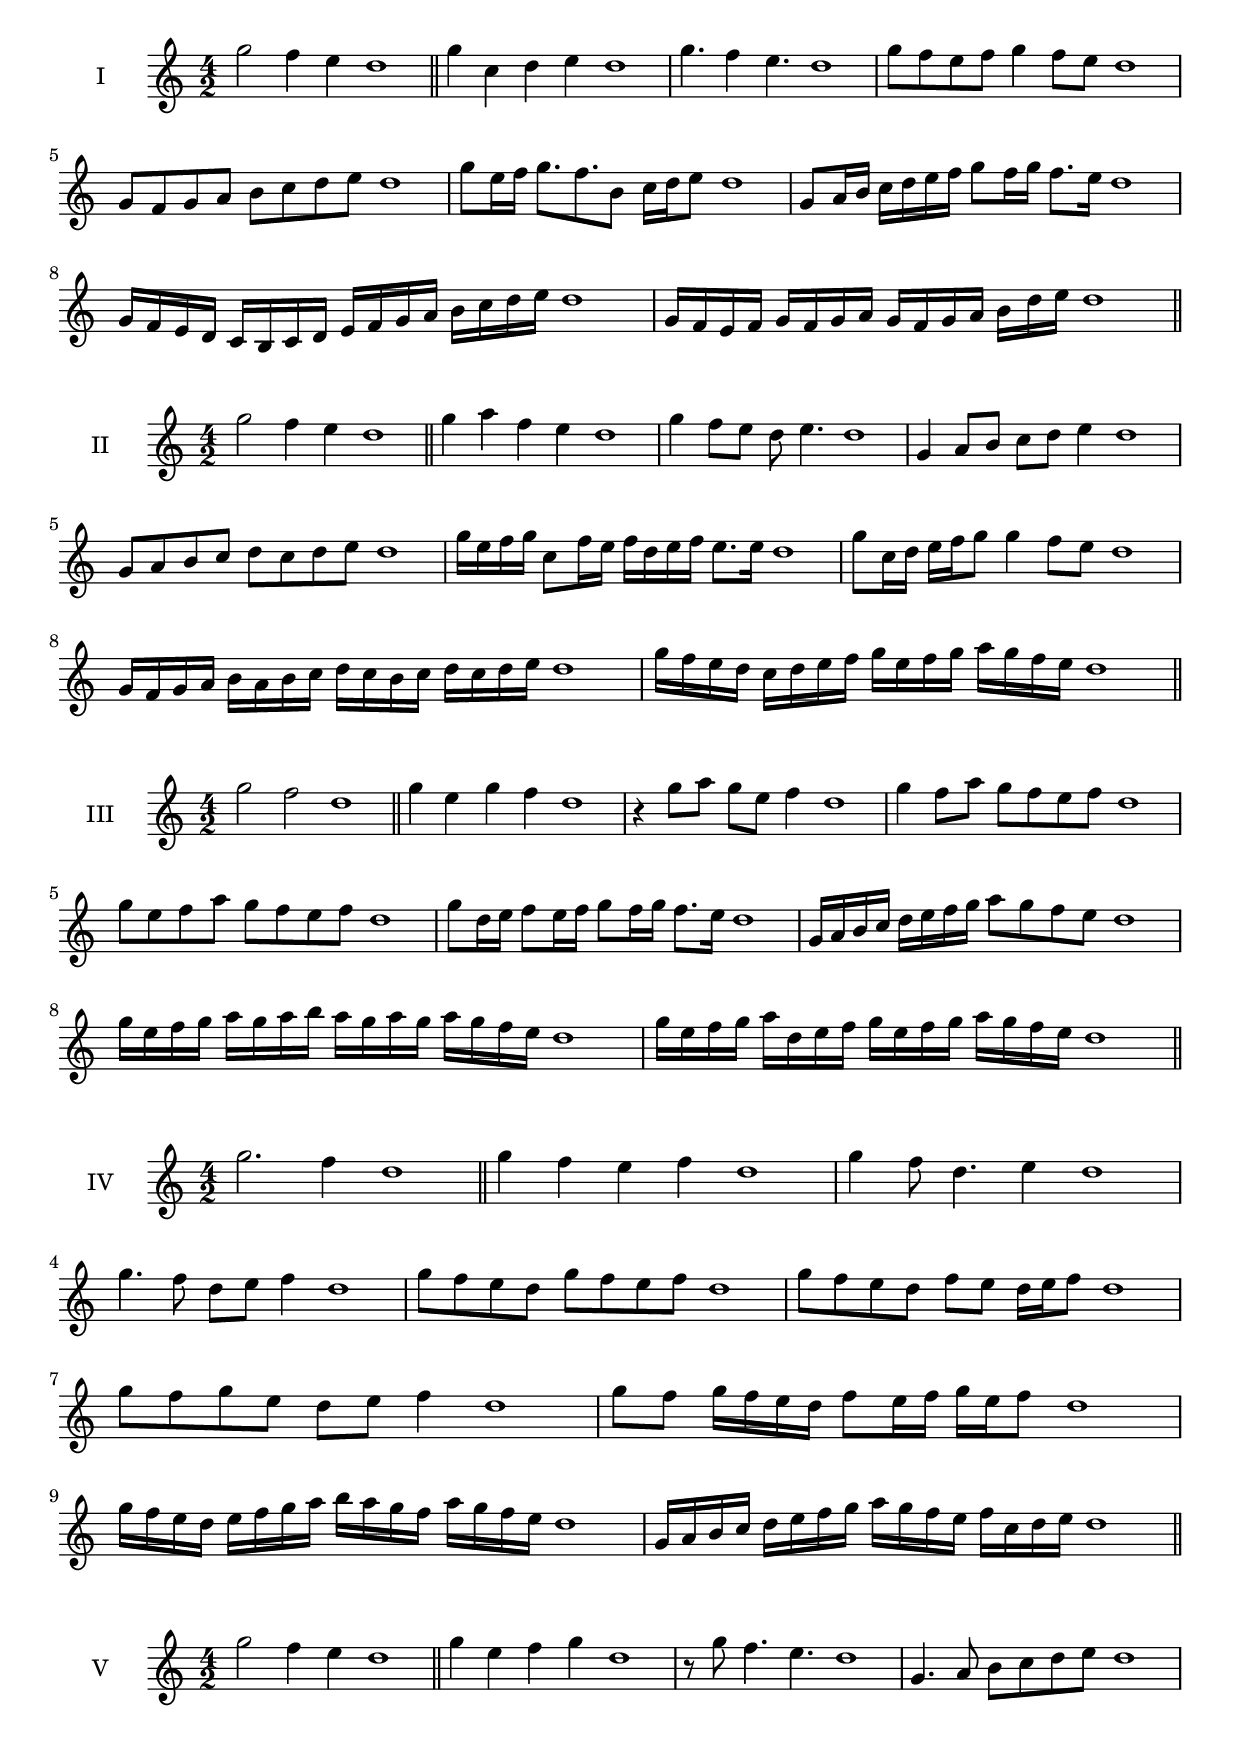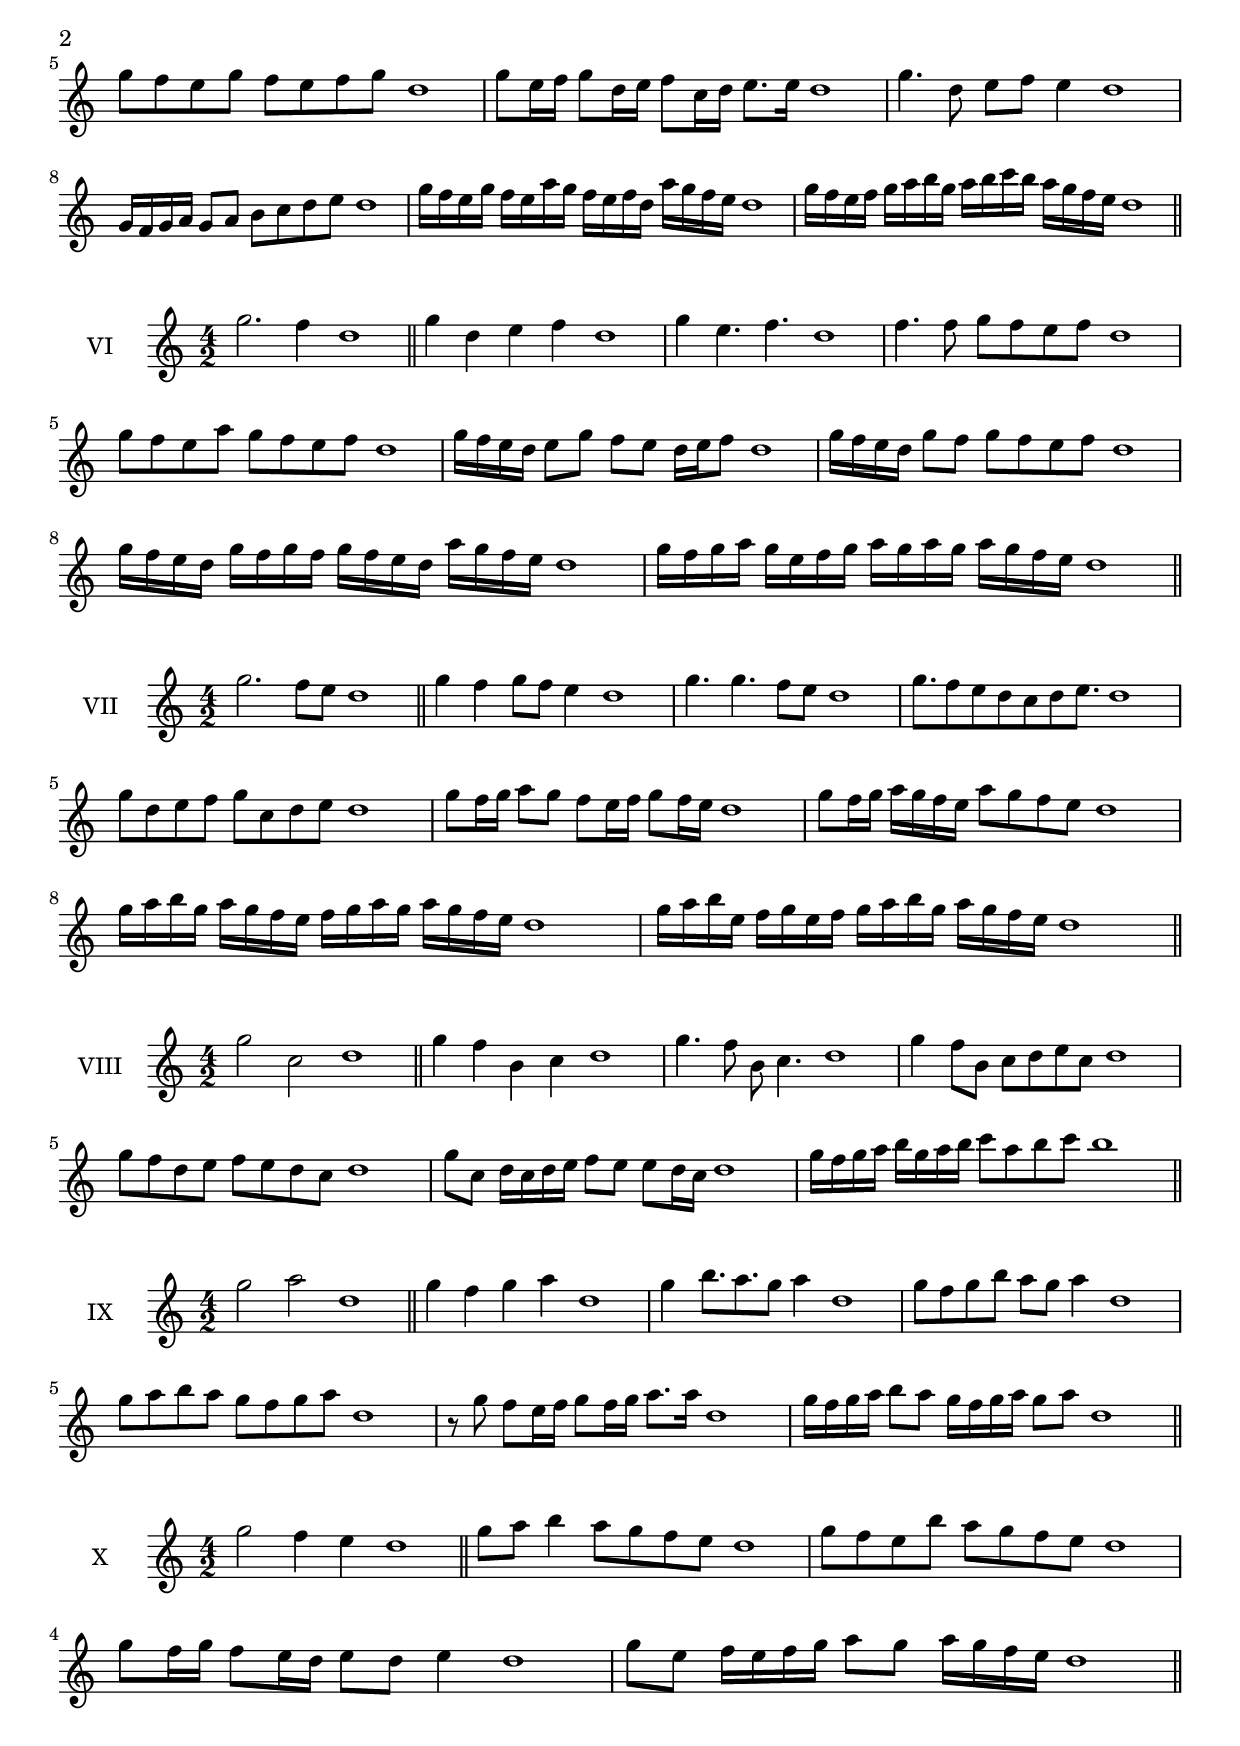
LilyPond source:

\version "2.18.2"
\score {
  \new Staff \with { instrumentName = #"I" }
  \relative c''' { 
   
  \time 4/2
  g2 f4 e d1 \bar "||"
  g4 c, d e d1
  g4. f4 e4. d1
  g8 f e f g4 f8 e d1
  g,8 f g a b c d e d1
  g8 e16 f g8. f8. b,8 c16 d e8 d1
  g,8 a16 b c d e f g8 f16 g f8. e16 d1
  g,16 f e d c b c d e f g a b c d e d1
  g,16 f e f g f g a g f g a b  d e d1
 \bar "||" \break
  }
 
}
\score {
  \new Staff \with { instrumentName = #"II" }
  \relative c''' { 
   
  \time 4/2
 g2 f4 e d1
 \bar "||"
 g4 a f e d1
 g4 f8 e d e4. d1
 g,4 a8 b c d e4 d1
 g,8 a b c d c d e d1
 g16 e f g c,8 f16 e f d e f e8. e16 d1
 g8 c,16 d e f g8 g4 f8 e d1
 g,16 f g a b a b c d c b c d c d e d1
 g16 f e d c d e f g e f g a g f e d1
 \bar "||" \break
  }
 
}
\score {
  \new Staff \with { instrumentName = #"III" }
  \relative c''' { 
   
  \time 4/2
  g2 f d1 \bar "||"
  g4 e g f d1
  r4 g8 a g e f4 d1
  g4 f8 a g f e f d1
  g8 e f a g f e f d1
  g8 d16 e f8 e16 f g8 f16 g f8. e16 d1
  g,16 a b c d e f g a8 g f e d1
  g16 e f g a g a b a g a g a g f e d1
  g16 e f g a d, e f g e f g a g f e d1
 \bar "||" \break
  }
 
}
\score {
  \new Staff \with { instrumentName = #"IV" }
  \relative c''' { 
   
  \time 4/2
g2. f4 d1 \bar "||"
g4 f e f d1
g4 f8 d4. e4 d1
g4. f8 d e f4 d1
g8 f e d g f e f d1
g8 f e d f e d16 e f8 d1
g8 f g e d e f4 d1
g8 f g16 f e d f8 e16 f g e f8 d1
g16 f e d e f g a b a g f a g f e d1
g,16 a b c d e f g a g f e f c d e d1

 \bar "||" \break
  }
 
}
\score {
  \new Staff \with { instrumentName = #"V" }
  \relative c''' { 
   
  \time 4/2
 g2 f4 e4 d1 \bar "||"
 g4 e f g d1
 r8 g f4. e4. d1
 g,4. a8 b c d e d1
 g8 f e g f e f g d1
 g8 e16 f g8 d16 e f8 c16 d e8. e16 d1
 g4. d8 e f e4 d1
 g,16 f g a g8 a b c d e d1
 g16 f e g f e a g f e f d a' g f e d1
 g16 f e f g a b g a b c b a g f e d1
 \bar "||" \break
  }
 
}
\score {
  \new Staff \with { instrumentName = #"VI" }
  \relative c''' { 
   
  \time 4/2
   g2. f4 d1 \bar "||"
   g4 d e f d1
   g4 e4. f4. d1
   f4. f8 g f e f d1
   g8 f e a g f e f d1
   g16 f e d e8 g f e d16 e f8 d1
   g16 f e d g8 f g f e f d1
   g16 f e d g f g f g f e d a'16 g f e d1
   g16 f g a g e f g a g a g a g f e d1
 \bar "||" \break
  }
 
}
\score {
  \new Staff \with { instrumentName = #"VII" }
  \relative c''' { 
   
  \time 4/2
  g2. f8 e d1 \bar "||"
  g4 f g8 f e4 d1
  g4. g f8 e d1
  g8. f8 e d c d e8. d1
  g8 d e f g c, d e d1
  g8 f16 g a8 g f e16 f g8 f16 e d1
  g8 f16 g a g f e a8 g f e d1
  g16 a b g a g f e f g a g a g f e d1
  g16 a b e, f g e f g a b g a g f e d1
 \bar "||" \break
  }
 
}
\score {
  \new Staff \with { instrumentName = #"VIII" }
  \relative c'' { 
   
  \time 4/2
  g'2 c, d1 \bar "||"
  g4 f b, c d1
  g4. f8 b, c4. d1
  g4 f8 b, c d e c d1
  g8 f d e f e d c d1
  g8 c, d16 c d e f8 e e d16 c d1
  g16 f g a b g a b c8 a b c b1

 \bar "||" \break
  }
 
}
\score {
  \new Staff \with { instrumentName = #"IX" }
  \relative c''' { 
   
  \time 4/2
 g2 a d,1   \bar "||"
 g4 f g a d,1
 g4 b8. a g8 a4 d,1
 g8 f g b a g a4 d,1
 g8 a b a g f g a d,1
 r8 g8 f e16 f g8 f16 g a8. a16 d,1
 g16 f g a b8 a g16 f g a g8 a d,1

 \bar "||" \break
  }
 
}
\score {
  \new Staff \with { instrumentName = #"X" }
  \relative c'' { 
   
  \time 4/2
 g'2 f4 e d1  \bar "||"

 g8 a b4 a8 g f e d1
 g8 f e b' a g f e d1
 g8 f16 g f8 e16 d e8 d e4 d1
 g8 e f16 e f g a8 g a16 g f e d1

 
 \bar "||" \break
  }
 
}


